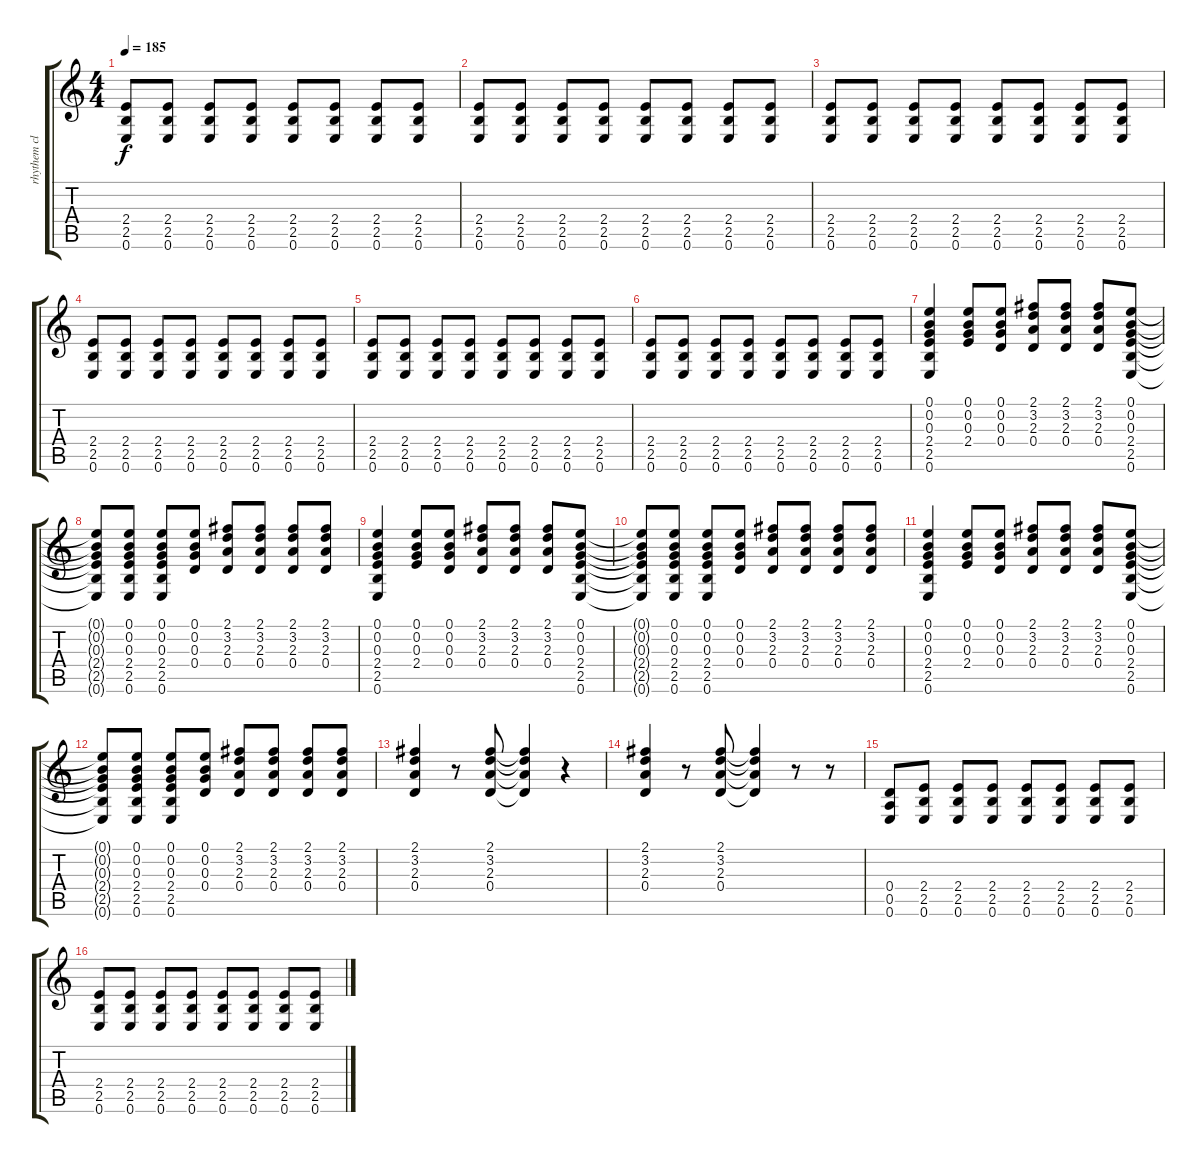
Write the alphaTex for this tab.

\track ("rhythem clean" "rhythem cl") {instrument acousticguitarsteel}
\staff {score tabs}
\tuning (E4 B3 G3 D3 A2 E2) {hide}
\ts (4 4)
\tempo 185
\clef g2
\ks c
(2.4 2.5 0.6).8{dy f} (2.4 2.5 0.6).8 (2.4 2.5 0.6).8 (2.4 2.5 0.6).8 (2.4 2.5 0.6).8 (2.4 2.5 0.6).8 (2.4 2.5 0.6).8 (2.4 2.5 0.6).8 |
(2.4 2.5 0.6).8 (2.4 2.5 0.6).8 (2.4 2.5 0.6).8 (2.4 2.5 0.6).8 (2.4 2.5 0.6).8 (2.4 2.5 0.6).8 (2.4 2.5 0.6).8 (2.4 2.5 0.6).8 |
(2.4 2.5 0.6).8 (2.4 2.5 0.6).8 (2.4 2.5 0.6).8 (2.4 2.5 0.6).8 (2.4 2.5 0.6).8 (2.4 2.5 0.6).8 (2.4 2.5 0.6).8 (2.4 2.5 0.6).8 |
(2.4 2.5 0.6).8 (2.4 2.5 0.6).8 (2.4 2.5 0.6).8 (2.4 2.5 0.6).8 (2.4 2.5 0.6).8 (2.4 2.5 0.6).8 (2.4 2.5 0.6).8 (2.4 2.5 0.6).8 |
(2.4 2.5 0.6).8 (2.4 2.5 0.6).8 (2.4 2.5 0.6).8 (2.4 2.5 0.6).8 (2.4 2.5 0.6).8 (2.4 2.5 0.6).8 (2.4 2.5 0.6).8 (2.4 2.5 0.6).8 |
(2.4 2.5 0.6).8 (2.4 2.5 0.6).8 (2.4 2.5 0.6).8 (2.4 2.5 0.6).8 (2.4 2.5 0.6).8 (2.4 2.5 0.6).8 (2.4 2.5 0.6).8 (2.4 2.5 0.6).8 |
(0.1 0.2 0.3 2.4 2.5 0.6).4 (0.1 0.2 0.3 2.4).8 (0.1 0.2 0.3 0.4).8 (2.1 3.2 2.3 0.4).8 (2.1 3.2 2.3 0.4).8 (2.1 3.2 2.3 0.4).8 (0.1 0.2 0.3 2.4 2.5 0.6).8 |
(0.1{t} 0.2{t} 0.3{t} 2.4{t} 2.5{t} 0.6{t}).8 (0.1 0.2 0.3 2.4 2.5 0.6).8 (0.1 0.2 0.3 2.4 2.5 0.6).8 (0.1 0.2 0.3 0.4).8 (2.1 3.2 2.3 0.4).8 (2.1 3.2 2.3 0.4).8 (2.1 3.2 2.3 0.4).8 (2.1 3.2 2.3 0.4).8 |
(0.1 0.2 0.3 2.4 2.5 0.6).4 (0.1 0.2 0.3 2.4).8 (0.1 0.2 0.3 0.4).8 (2.1 3.2 2.3 0.4).8 (2.1 3.2 2.3 0.4).8 (2.1 3.2 2.3 0.4).8 (0.1 0.2 0.3 2.4 2.5 0.6).8 |
(0.1{t} 0.2{t} 0.3{t} 2.4{t} 2.5{t} 0.6{t}).8 (0.1 0.2 0.3 2.4 2.5 0.6).8 (0.1 0.2 0.3 2.4 2.5 0.6).8 (0.1 0.2 0.3 0.4).8 (2.1 3.2 2.3 0.4).8 (2.1 3.2 2.3 0.4).8 (2.1 3.2 2.3 0.4).8 (2.1 3.2 2.3 0.4).8 |
(0.1 0.2 0.3 2.4 2.5 0.6).4 (0.1 0.2 0.3 2.4).8 (0.1 0.2 0.3 0.4).8 (2.1 3.2 2.3 0.4).8 (2.1 3.2 2.3 0.4).8 (2.1 3.2 2.3 0.4).8 (0.1 0.2 0.3 2.4 2.5 0.6).8 |
(0.1{t} 0.2{t} 0.3{t} 2.4{t} 2.5{t} 0.6{t}).8 (0.1 0.2 0.3 2.4 2.5 0.6).8 (0.1 0.2 0.3 2.4 2.5 0.6).8 (0.1 0.2 0.3 0.4).8 (2.1 3.2 2.3 0.4).8 (2.1 3.2 2.3 0.4).8 (2.1 3.2 2.3 0.4).8 (2.1 3.2 2.3 0.4).8 |
(2.1 3.2 2.3 0.4).4 r.8 (2.1 3.2 2.3 0.4).8 (2.1{t} 3.2{t} 2.3{t} 0.4{t}).4 r.4 |
(2.1 3.2 2.3 0.4).4 r.8 (2.1 3.2 2.3 0.4).8 (2.1{t} 3.2{t} 2.3{t} 0.4{t}).4 r.8 r.8 |
(0.4 0.5 0.6).8 (2.4 2.5 0.6).8 (2.4 2.5 0.6).8 (2.4 2.5 0.6).8 (2.4 2.5 0.6).8 (2.4 2.5 0.6).8 (2.4 2.5 0.6).8 (2.4 2.5 0.6).8 |
(2.4 2.5 0.6).8 (2.4 2.5 0.6).8 (2.4 2.5 0.6).8 (2.4 2.5 0.6).8 (2.4 2.5 0.6).8 (2.4 2.5 0.6).8 (2.4 2.5 0.6).8 (2.4 2.5 0.6).8
